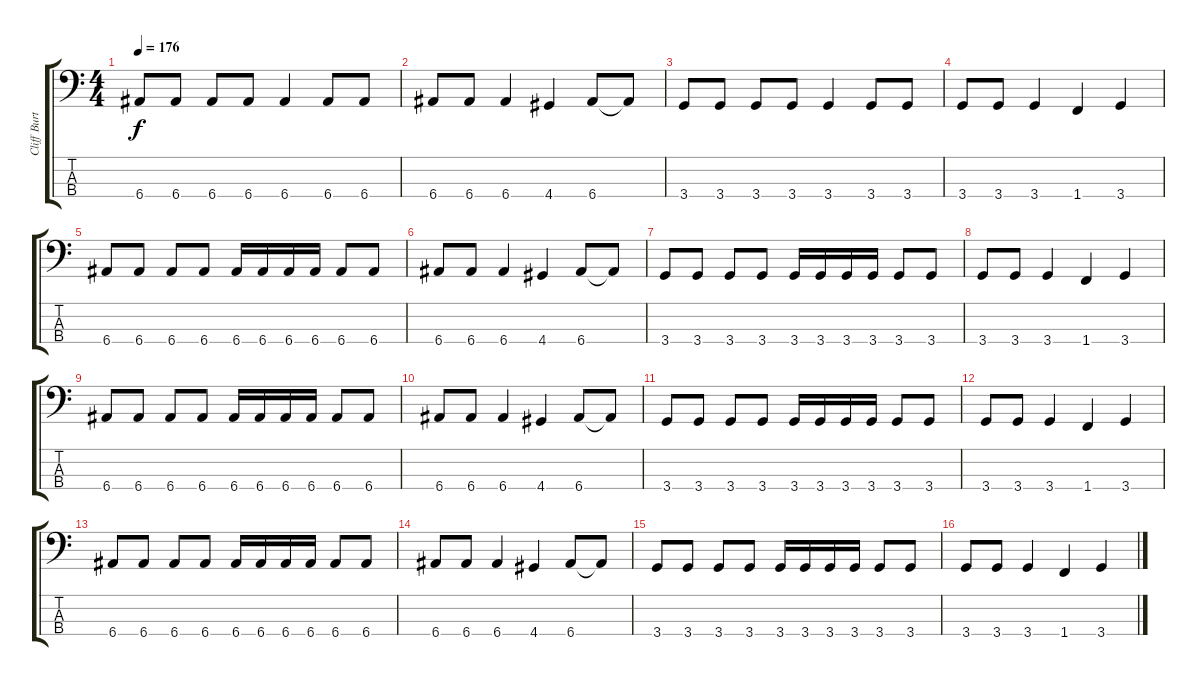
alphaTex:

\track ("Cliff Burton" "Cliff Burt") {instrument electricbasspick}
\staff {score tabs}
\tuning (G2 D2 A1 E1) {hide}
\ts (4 4)
\tempo 176
\clef f4
\ks c
6.4.8{dy f} 6.4.8 6.4.8 6.4.8 6.4.4 6.4.8 6.4.8 |
6.4.8 6.4.8 6.4.4 4.4.4 6.4.8 6.4{t}.8 |
3.4.8 3.4.8 3.4.8 3.4.8 3.4.4 3.4.8 3.4.8 |
3.4.8 3.4.8 3.4.4 1.4.4 3.4.4 |
6.4.8 6.4.8 6.4.8 6.4.8 6.4.16 6.4.16 6.4.16 6.4.16 6.4.8 6.4.8 |
6.4.8 6.4.8 6.4.4 4.4.4 6.4.8 6.4{t}.8 |
3.4.8 3.4.8 3.4.8 3.4.8 3.4.16 3.4.16 3.4.16 3.4.16 3.4.8 3.4.8 |
3.4.8 3.4.8 3.4.4 1.4.4 3.4.4 |
6.4.8 6.4.8 6.4.8 6.4.8 6.4.16 6.4.16 6.4.16 6.4.16 6.4.8 6.4.8 |
6.4.8 6.4.8 6.4.4 4.4.4 6.4.8 6.4{t}.8 |
3.4.8 3.4.8 3.4.8 3.4.8 3.4.16 3.4.16 3.4.16 3.4.16 3.4.8 3.4.8 |
3.4.8 3.4.8 3.4.4 1.4.4 3.4.4 |
6.4.8 6.4.8 6.4.8 6.4.8 6.4.16 6.4.16 6.4.16 6.4.16 6.4.8 6.4.8 |
6.4.8 6.4.8 6.4.4 4.4.4 6.4.8 6.4{t}.8 |
3.4.8 3.4.8 3.4.8 3.4.8 3.4.16 3.4.16 3.4.16 3.4.16 3.4.8 3.4.8 |
3.4.8 3.4.8 3.4.4 1.4.4 3.4.4
